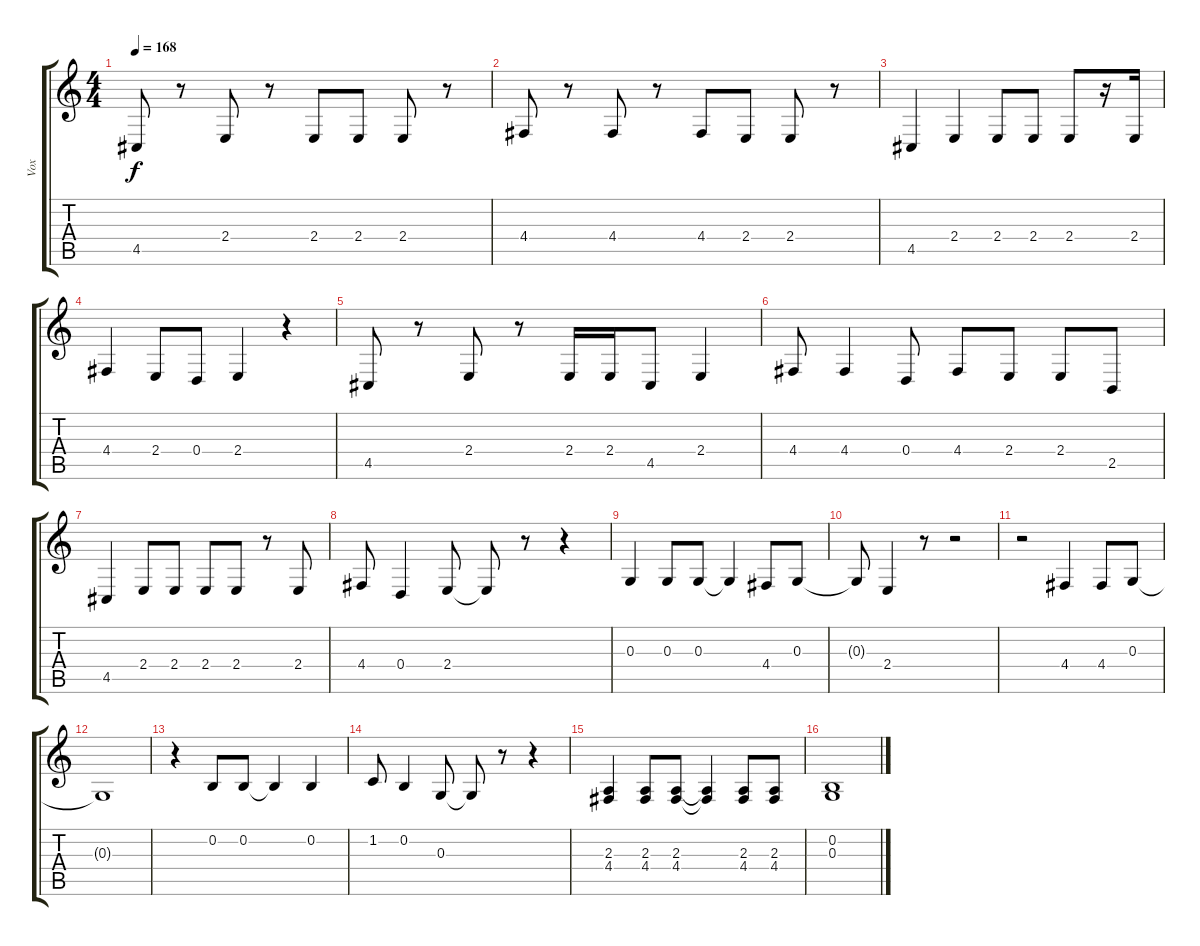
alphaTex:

\track ("Vox" "Vox") {instrument synthvoice}
\staff {score tabs}
\tuning (E4 B3 G3 D3 A2 E2) {hide}
\ts (4 4)
\tempo 168
\clef g2
\ks c
4.5.8{dy f} r.8 2.4.8 r.8 2.4.8 2.4.8 2.4.8 r.8 |
4.4.8 r.8 4.4.8 r.8 4.4.8 2.4.8 2.4.8 r.8 |
4.5.4 2.4.4 2.4.8 2.4.8 2.4.8 r.16 2.4.16 |
4.4.4 2.4.8 0.4.8 2.4.4 r.4 |
4.5.8 r.8 2.4.8 r.8 2.4.16 2.4.16 4.5.8 2.4.4 |
4.4.8 4.4.4 0.4.8 4.4.8 2.4.8 2.4.8 2.5.8 |
4.5.4 2.4.8 2.4.8 2.4.8 2.4.8 r.8 2.4.8 |
4.4.8 0.4.4 2.4.8 2.4{t}.8 r.8 r.4 |
0.3.4 0.3.8 0.3.8 0.3{t}.4 4.4.8 0.3.8 |
0.3{t}.8 2.4.4 r.8 r.2 |
r.2 4.4.4 4.4.8 0.3.8 |
0.3{t}.1 |
r.4 0.2.8 0.2.8 0.2{t}.4 0.2.4 |
1.2.8 0.2.4 0.3.8 0.3{t}.8 r.8 r.4 |
(2.3 4.4).4 (2.3 4.4).8 (2.3 4.4).8 (2.3{t} 4.4{t}).4 (2.3 4.4).8 (2.3 4.4).8 |
(0.2 0.3).1
